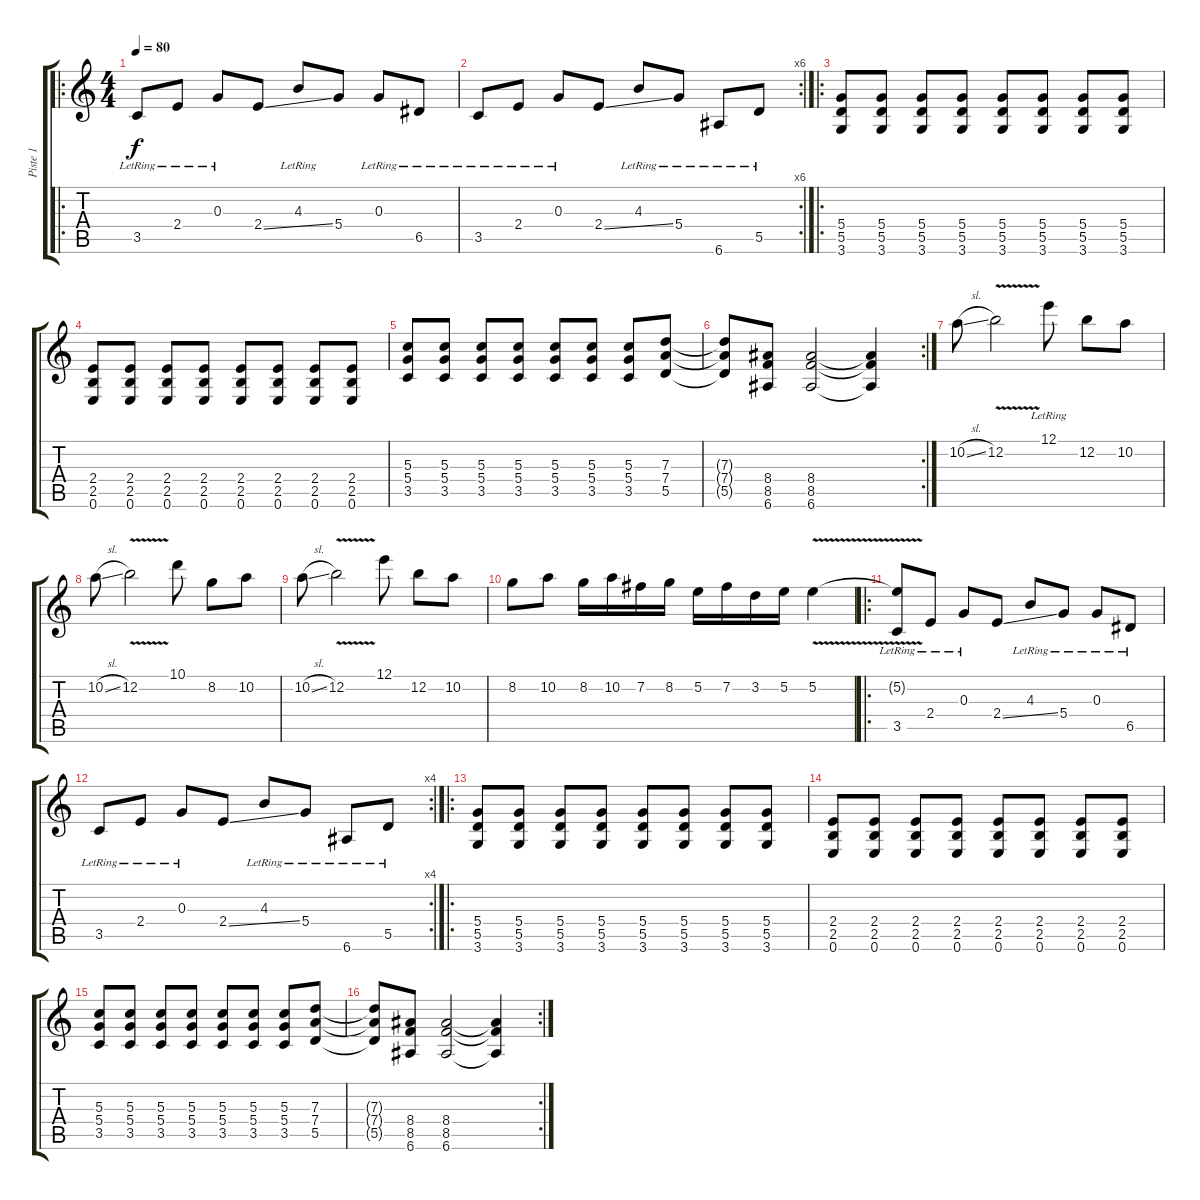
\track ("Piste 1" "Piste 1") {instrument electricguitarjazz}
\staff {score tabs}
\tuning (E4 B3 G3 D3 A2 E2) {hide}
\ro
\ts (4 4)
\tempo 80
\clef g2
\ks c
3.5{lr}.8{dy f instrument electricguitarjazz} 2.4{lr}.8 0.3{lr}.8 2.4{ss}.8 4.3{lr}.8 5.4.8 0.3{lr}.8 6.5{lr}.8 |
\rc 6
3.5{lr}.8 2.4{lr}.8 0.3{lr}.8 2.4{ss}.8 4.3{lr}.8 5.4{lr}.8 6.6{lr}.8 5.5{lr}.8 |
\ro
(5.4 5.5 3.6).8{instrument distortionguitar} (5.4 5.5 3.6).8 (5.4 5.5 3.6).8 (5.4 5.5 3.6).8 (5.4 5.5 3.6).8 (5.4 5.5 3.6).8 (5.4 5.5 3.6).8 (5.4 5.5 3.6).8 |
(2.4 2.5 0.6).8 (2.4 2.5 0.6).8 (2.4 2.5 0.6).8 (2.4 2.5 0.6).8 (2.4 2.5 0.6).8 (2.4 2.5 0.6).8 (2.4 2.5 0.6).8 (2.4 2.5 0.6).8 |
(5.3 5.4 3.5).8 (5.3 5.4 3.5).8 (5.3 5.4 3.5).8 (5.3 5.4 3.5).8 (5.3 5.4 3.5).8 (5.3 5.4 3.5).8 (5.3 5.4 3.5).8 (7.3 7.4 5.5).8 |
\rc 2
(7.3{t} 7.4{t} 5.5{t}).8 (8.4 8.5 6.6).8 (8.4 8.5 6.6).2 (8.4{t} 8.5{t} 6.6{t}).4 |
10.2{sl}.8{instrument electricguitarjazz} 12.2{v}.2 12.1{lr}.8 12.2.8 10.2.8 |
10.2{sl}.8 12.2{v}.2 10.1.8 8.2.8 10.2.8 |
10.2{sl}.8 12.2{v}.2 12.1.8 12.2.8 10.2.8 |
8.2.8 10.2.8 8.2.16 10.2.16 7.2.16 8.2.16 5.2.16 7.2.16 3.2.16 5.2.16 5.2{v}.4 |
\ro
(5.2{t} 3.5{lr}).8 2.4{lr}.8 0.3{lr}.8 2.4{ss}.8 4.3{lr}.8 5.4{lr}.8 0.3{lr}.8 6.5{lr}.8 |
\rc 4
3.5{lr}.8 2.4{lr}.8 0.3{lr}.8 2.4{ss}.8 4.3{lr}.8 5.4{lr}.8 6.6{lr}.8 5.5{lr}.8 |
\ro
(5.4 5.5 3.6).8{instrument distortionguitar} (5.4 5.5 3.6).8 (5.4 5.5 3.6).8 (5.4 5.5 3.6).8 (5.4 5.5 3.6).8 (5.4 5.5 3.6).8 (5.4 5.5 3.6).8 (5.4 5.5 3.6).8 |
(2.4 2.5 0.6).8 (2.4 2.5 0.6).8 (2.4 2.5 0.6).8 (2.4 2.5 0.6).8 (2.4 2.5 0.6).8 (2.4 2.5 0.6).8 (2.4 2.5 0.6).8 (2.4 2.5 0.6).8 |
(5.3 5.4 3.5).8 (5.3 5.4 3.5).8 (5.3 5.4 3.5).8 (5.3 5.4 3.5).8 (5.3 5.4 3.5).8 (5.3 5.4 3.5).8 (5.3 5.4 3.5).8 (7.3 7.4 5.5).8 |
\rc 2
(7.3{t} 7.4{t} 5.5{t}).8 (8.4 8.5 6.6).8 (8.4 8.5 6.6).2 (8.4{t} 8.5{t} 6.6{t}).4
